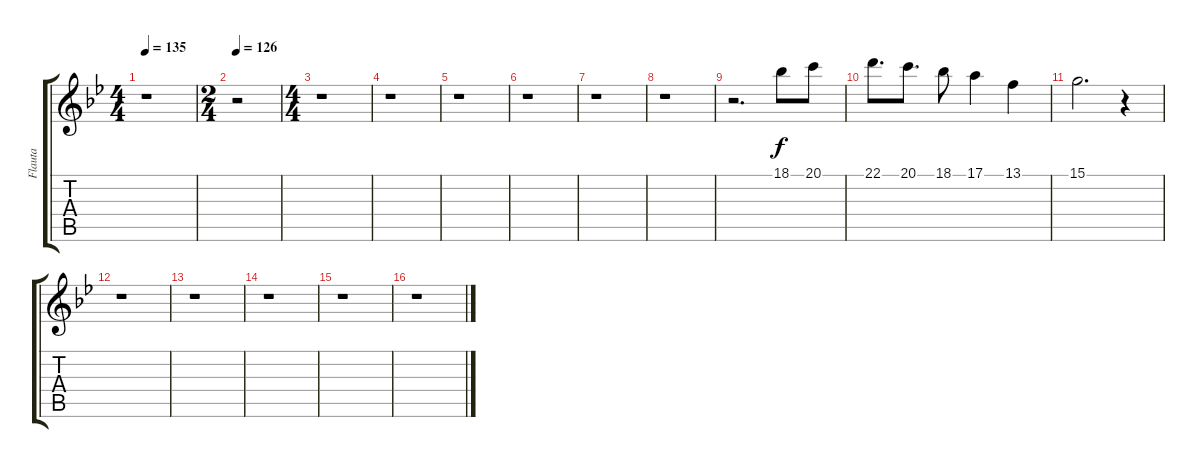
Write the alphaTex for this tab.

\track ("Flauta" "Flauta") {instrument piccolo}
\staff {score tabs}
\tuning (E4 B3 G3 D3 A2 E2) {hide}
\ts (4 4)
\tempo 135
\clef g2
\ks gminor
r.1{dy f} |
\ts (2 4)
\tempo 126
r.2 |
\ts (4 4)
r.1 |
r.1 |
r.1 |
r.1 |
r.1 |
r.1 |
r.2{d} 18.1.8 20.1.8 |
22.1.8{d} 20.1.8{d} 18.1.8 17.1.4 13.1.4 |
15.1.2{d} r.4 |
r.1 |
r.1 |
r.1 |
r.1 |
r.1
